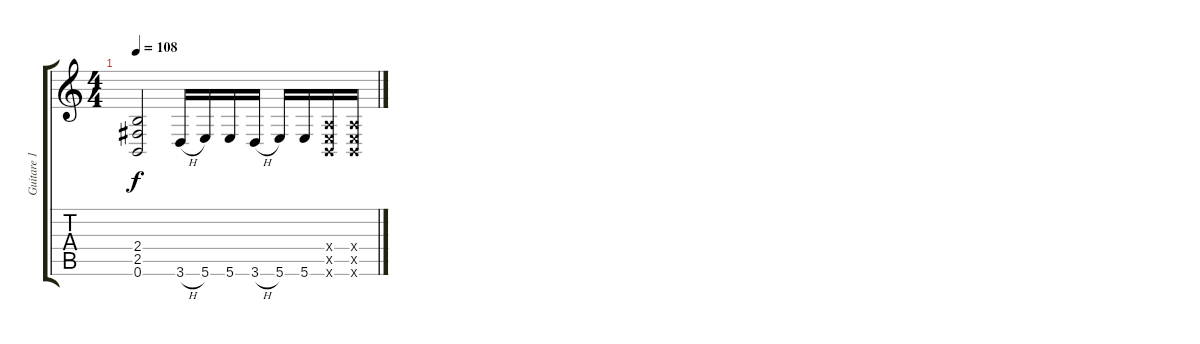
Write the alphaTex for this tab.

\track ("Guitare 1" "Guitare 1") {instrument distortionguitar}
\staff {score tabs}
\tuning (B3 Gb3 D3 A2 E2 B1) {hide}
\ts (4 4)
\tempo 108
\clef g2
\ks c
(2.4{t} 2.5{t} 0.6{t}).2{dy f} 3.6{h}.16 5.6.16 5.6.16 3.6{h}.16 5.6.16 5.6.16 (0.4{x} 0.5{x} 0.6{x}).16 (0.4{x} 0.5{x} 0.6{x}).16
